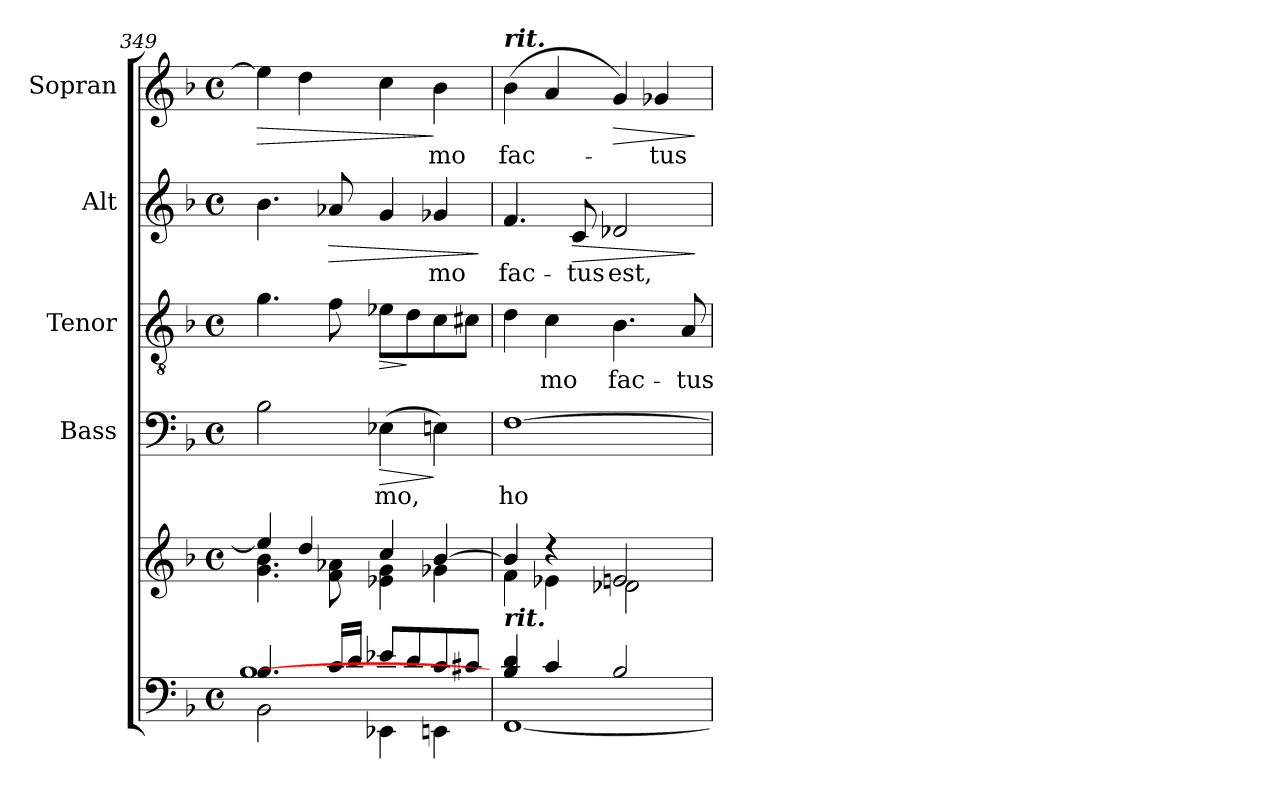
**kern	**kern	**kern	**text	**dynam	**kern	**text	**dynam	**kern	**text	**dynam	**kern	**text	**dynam
*part5	*part5	*part4	*part4	*part4	*part3	*part3	*part3	*part2	*part2	*part2	*part1	*part1	*part1
*staff6	*staff5	*staff4	*staff4	*staff4	*staff3	*staff3	*staff3	*staff2	*staff2	*staff2	*staff1	*staff1	*staff1
*	*	*I"Bass	*	*	*I"Tenor	*	*	*I"Alt	*	*	*I"Sopran	*	*
*	*	*I'B.	*	*	*I'T.	*	*	*I'A.	*	*	*I'S.	*	*
*clefF4	*clefG2	*clefF4	*	*	*clefGv2	*	*	*clefG2	*	*	*clefG2	*	*
*k[b-]	*k[b-]	*k[b-]	*	*	*k[b-]	*	*	*k[b-]	*	*	*k[b-]	*	*
*F:	*F:	*F:	*	*	*F:	*	*	*F:	*	*	*F:	*	*
*M4/4	*M4/4	*M4/4	*	*	*M4/4	*	*	*M4/4	*	*	*M4/4	*	*
*met(c)	*met(c)	*met(c)	*	*	*met(c)	*	*	*met(c)	*	*	*met(c)	*	*
=349	=349	=349	=349	=349	=349	=349	=349	=349	=349	=349	=349	=349	=349
*^	*^	*	*	*	*	*	*	*	*	*	*	*	*
*	*^	*	*	*	*	*	*	*	*	*	*	*	*	*	*
!	!	!	!	!	!	!	!	!	!	!	!	!	!	!	!	!LO:HP:b
4.B-/	2BB-\	[<1B-	4ee-/]	4.g\ 4.b-\	2B-\	.	.	4.g\	.	.	4.b-\	.	.	4ee-\]	.	>
.	.	.	4dd/	.	.	.	.	.	.	.	.	.	.	4dd\	.	.
!	!	!	!	!	!	!	!	!	!	!	!	!	!LO:HP:b	!	!	!
16c/LL	.	.	.	8f\ 8a-X\	.	.	.	8f\	.	.	8a-X/	.	>	.	.	.
16d/JJ	.	.	.	.	.	.	.	.	.	.	.	.	.	.	.	.
!	!	!	!	!	!	!LO:LY:b	!LO:HP:b	!	!	!LO:HP:b	!	!	!	!	!	!
8e-X/L	4EE-X\	.	4cc/	4e-X\ 4g\	(>4E-X\	-mo,	>	8e-X\L	.	>	4g/	.	.	4cc\	.	.
8d/	.	.	.	.	.	.	.	8d\	.	]	.	.	.	.	.	.
!	!	!	!	!	!	!	!	!	!	!	!	!LO:LY:b	!	!	!LO:LY:b	!
8c/	4EEn\	.	[>4b-/	4g-X\	4En\)	.	]	8c\	.	.	4g-X/	-mo	.	4b-\	-mo	]
8c#X/J	.	.	.	.	.	.	.	8c#X\J	.	.	.	.	.	.	.	.
*v	*v	*v	*	*	*	*	*	*	*	*	*	*	*	*	*	*
*	*v	*v	*	*	*	*	*	*	*	*	*	*	*	*
.	.	.	.	.	.	.	.	.	.	]	.	.	.
=350	=350	=350	=350	=350	=350	=350	=350	=350	=350	=350	=350	=350	=350
*^	*^	*	*	*	*	*	*	*	*	*	*	*	*
!	!	!	!	!	!	!	!	!	!	!	!	!	!LO:TX:a:Bi:t=rit.	!	!
!	!	!LO:TX:b:Bi:t=rit.	!	!	!	!	!	!	!	!	!	!	!	!	!
!	!	!	!	!	!LO:LY:b	!	!	!	!	!	!LO:LY:b	!	!	!LO:LY:b	!
4B-/ 4d/	[<1FF	4b-/]	4f\	[1F	ho-	.	4d\	.	.	4.f/	fac-	.	(>4b-\	fac-	.
!	!	!	!	!	!	!	!	!LO:LY:b	!	!	!	!	!	!	!
4c/	.	4rdd	4e-X\	.	.	.	4c\	-mo	.	.	.	.	4a/	.	.
!	!	!	!	!	!	!	!	!	!	!	!LO:LY:b	!LO:HP:b	!	!	!
.	.	.	.	.	.	.	.	.	.	8c/	-tus	>	.	.	.
!	!	!	!	!	!	!	!	!LO:LY:b	!	!	!LO:LY:b	!	!	!	!LO:HP:b
2B-/	.	2en/	2d-X\	.	.	.	4.B-\	fac-	.	2d-X/	est,	.	4g/)	.	>
!	!	!	!	!	!	!	!	!	!	!	!	!	!	!LO:LY:b	!
.	.	.	.	.	.	.	.	.	.	.	.	.	4g-X/	-tus	.
!	!	!	!	!	!	!	!	!LO:LY:b	!	!	!	!	!	!	!
.	.	.	.	.	.	.	8A/	-tus	.	.	.	.	.	.	.
*v	*v	*	*	*	*	*	*	*	*	*	*	*	*	*	*
*	*v	*v	*	*	*	*	*	*	*	*	*	*	*	*
.	.	.	.	.	.	.	.	.	.	]	.	.	]
=	=	=	=	=	=	=	=	=	=	=	=	=	=
*-	*-	*-	*-	*-	*-	*-	*-	*-	*-	*-	*-	*-	*-
